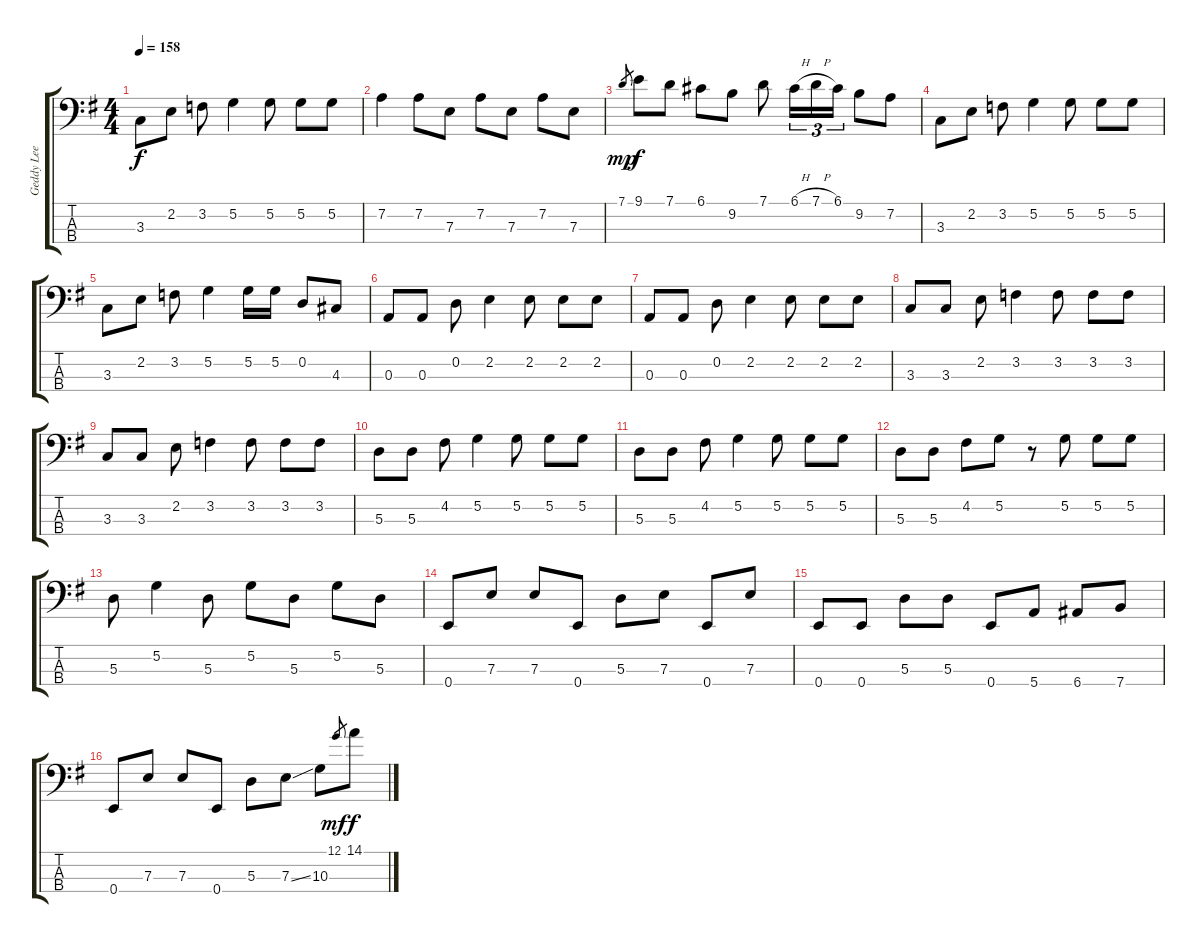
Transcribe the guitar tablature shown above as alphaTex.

\track ("Geddy Lee (bass)" "Geddy Lee ") {instrument electricbassfinger}
\staff {score tabs}
\tuning (G2 D2 A1 E1) {hide}
\ts (4 4)
\tempo 158
\clef f4
\ks eminor
3.3.8{dy f} 2.2.8 3.2.8 5.2.4 5.2.8 5.2.8 5.2.8 |
7.2.4 7.2.8 7.3.8 7.2.8 7.3.8 7.2.8 7.3.8 |
7.1.8{gr dy mp} 9.1.8{dy f} 7.1.8 6.1.8 9.2.8 7.1.8 6.1{h}.16{tu (3 2)} 7.1{h}.16{tu (3 2)} 6.1.16{tu (3 2)} 9.2.8 7.2.8 |
3.3.8 2.2.8 3.2.8 5.2.4 5.2.8 5.2.8 5.2.8 |
3.3.8 2.2.8 3.2.8 5.2.4 5.2.16 5.2.16 0.2.8 4.3.8 |
0.3.8 0.3.8 0.2.8 2.2.4 2.2.8 2.2.8 2.2.8 |
0.3.8 0.3.8 0.2.8 2.2.4 2.2.8 2.2.8 2.2.8 |
3.3.8 3.3.8 2.2.8 3.2.4 3.2.8 3.2.8 3.2.8 |
3.3.8 3.3.8 2.2.8 3.2.4 3.2.8 3.2.8 3.2.8 |
5.3.8 5.3.8 4.2.8 5.2.4 5.2.8 5.2.8 5.2.8 |
5.3.8 5.3.8 4.2.8 5.2.4 5.2.8 5.2.8 5.2.8 |
5.3.8 5.3.8 4.2.8 5.2.8 r.8 5.2.8 5.2.8 5.2.8 |
5.3.8 5.2.4 5.3.8 5.2.8 5.3.8 5.2.8 5.3.8 |
0.4.8 7.3.8 7.3.8 0.4.8 5.3.8 7.3.8 0.4.8 7.3.8 |
0.4.8 0.4.8 5.3.8 5.3.8 0.4.8 5.4.8 6.4.8 7.4.8 |
0.4.8 7.3.8 7.3.8 0.4.8 5.3.8 7.3{ss}.8 10.3.8 12.1.8{gr dy mf} 14.1.8{dy f}
